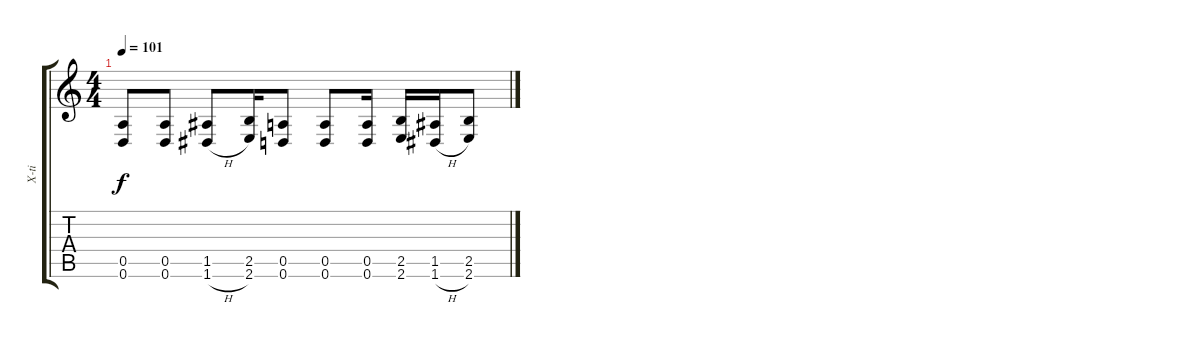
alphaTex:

\track ("X-ti" "X-ti") {instrument distortionguitar}
\staff {score tabs}
\tuning (E4 B3 G3 D3 A2 D2) {hide}
\ts (4 4)
\tempo 101
\clef g2
\ks c
(0.5 0.6).8{dy f} (0.5 0.6).8 (1.5 1.6{h}).8 (2.5 2.6).16 (0.5 0.6).8 (0.5 0.6).8 (0.5 0.6).16 (2.5 2.6).16 (1.5 1.6{h}).16 (2.5 2.6).8
